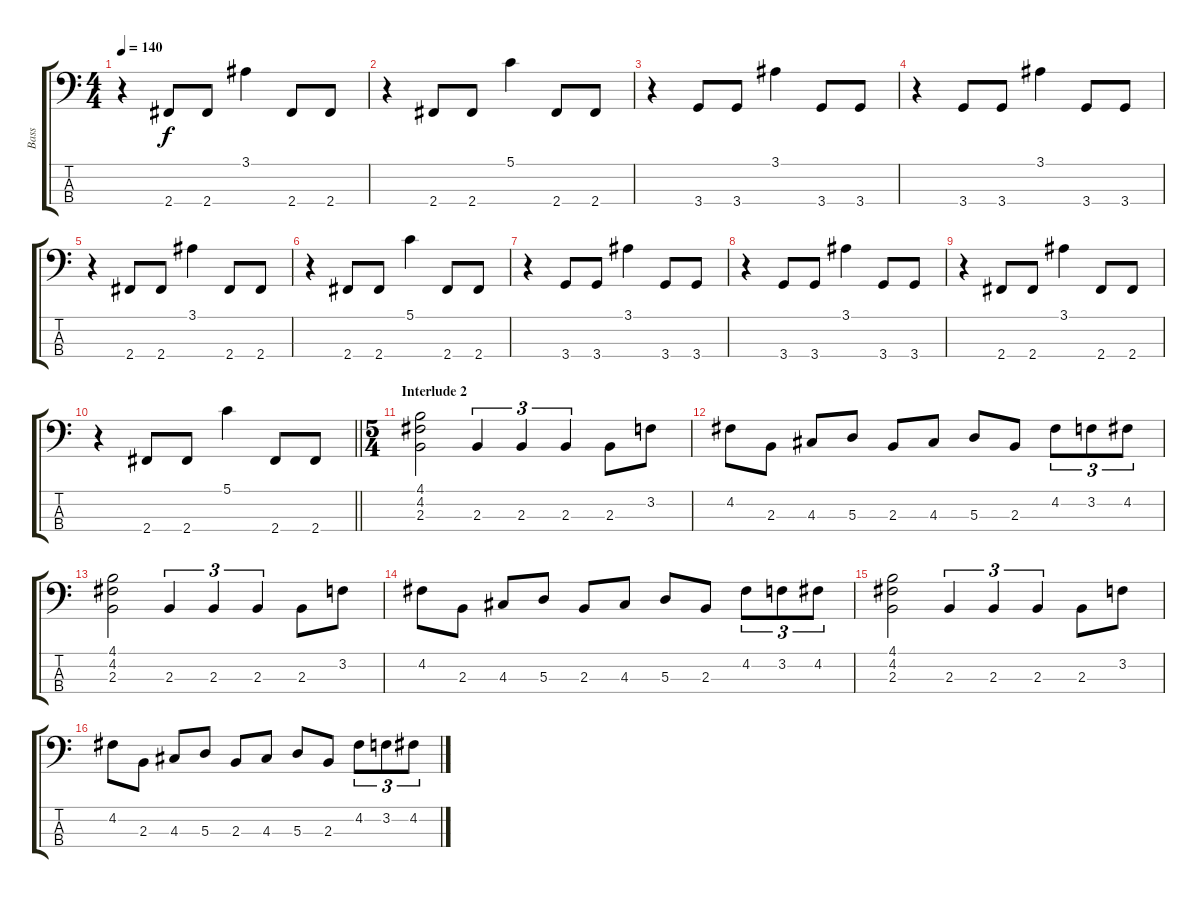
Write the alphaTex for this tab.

\track ("Bass" "Bass") {instrument electricbassfinger}
\staff {score tabs}
\tuning (G2 D2 A1 E1) {hide}
\ts (4 4)
\tempo 140
\clef f4
\ks c
r.4{dy f} 2.4.8 2.4.8 3.1.4 2.4.8 2.4.8 |
r.4 2.4.8 2.4.8 5.1.4 2.4.8 2.4.8 |
r.4 3.4.8 3.4.8 3.1.4 3.4.8 3.4.8 |
r.4 3.4.8 3.4.8 3.1.4 3.4.8 3.4.8 |
r.4 2.4.8 2.4.8 3.1.4 2.4.8 2.4.8 |
r.4 2.4.8 2.4.8 5.1.4 2.4.8 2.4.8 |
r.4 3.4.8 3.4.8 3.1.4 3.4.8 3.4.8 |
r.4 3.4.8 3.4.8 3.1.4 3.4.8 3.4.8 |
r.4 2.4.8 2.4.8 3.1.4 2.4.8 2.4.8 |
\barLineRight lightlight
r.4 2.4.8 2.4.8 5.1.4 2.4.8 2.4.8 |
\ts (5 4)
\section ("" "Interlude 2")
(4.1 4.2 2.3).2 2.3.4{tu (3 2)} 2.3.4{tu (3 2)} 2.3.4{tu (3 2)} 2.3.8 3.2.8 |
4.2.8 2.3.8 4.3.8 5.3.8 2.3.8 4.3.8 5.3.8 2.3.8 4.2.8{tu (3 2)} 3.2.8{tu (3 2)} 4.2.8{tu (3 2)} |
(4.1 4.2 2.3).2 2.3.4{tu (3 2)} 2.3.4{tu (3 2)} 2.3.4{tu (3 2)} 2.3.8 3.2.8 |
4.2.8 2.3.8 4.3.8 5.3.8 2.3.8 4.3.8 5.3.8 2.3.8 4.2.8{tu (3 2)} 3.2.8{tu (3 2)} 4.2.8{tu (3 2)} |
(4.1 4.2 2.3).2 2.3.4{tu (3 2)} 2.3.4{tu (3 2)} 2.3.4{tu (3 2)} 2.3.8 3.2.8 |
4.2.8 2.3.8 4.3.8 5.3.8 2.3.8 4.3.8 5.3.8 2.3.8 4.2.8{tu (3 2)} 3.2.8{tu (3 2)} 4.2.8{tu (3 2)}
